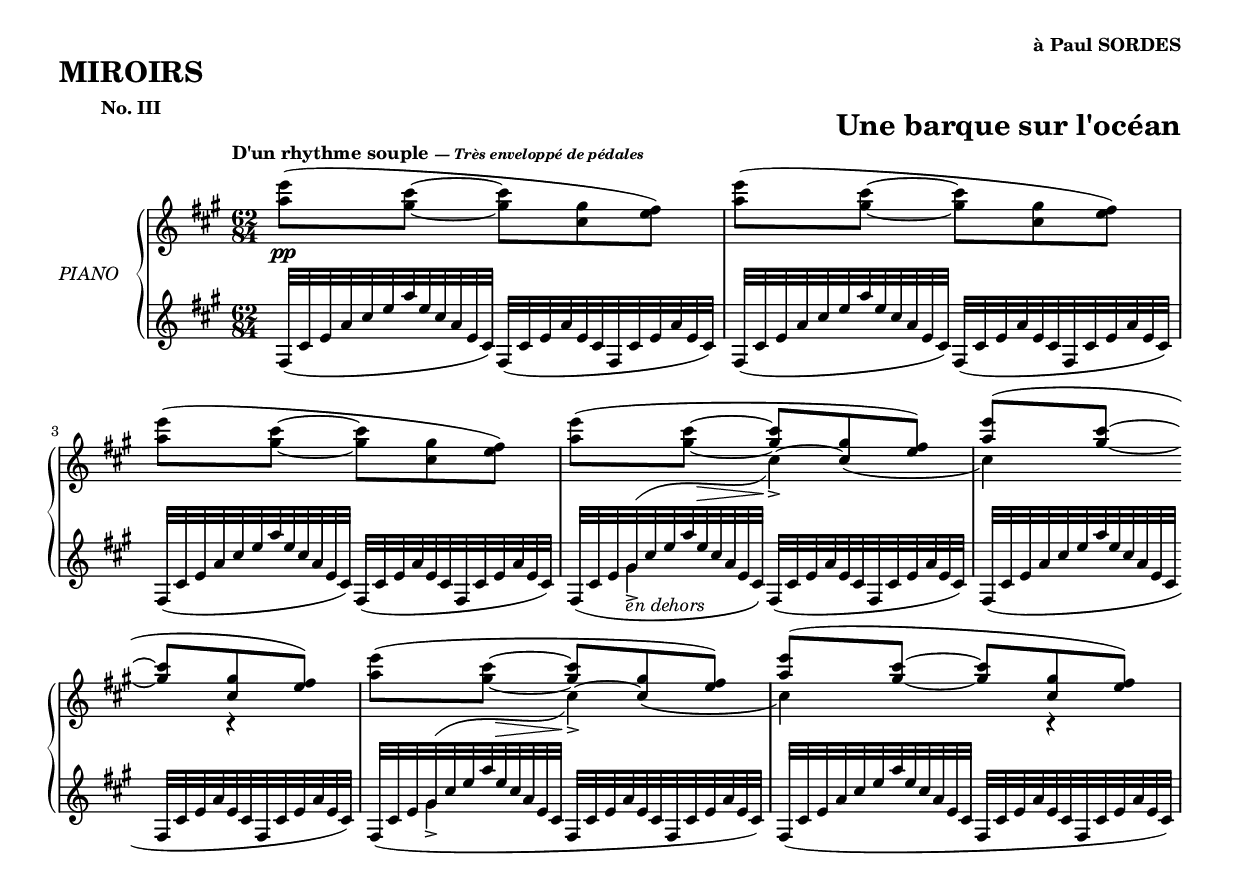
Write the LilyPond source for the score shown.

\version "2.24.4"

\paper {
  print-all-headers = ##t
  ragged-last = ##t
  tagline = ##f

  %remove below
  scoreTitleMarkup = \markup {
    \dir-column {
        \fill-line {
          \null
          \center-align \fontsize #-2 \bold "à Paul SORDES"
        }
        \fill-line {
          \dir-column {
            \center-align \fontsize #2 \bold "MIROIRS"
            \center-align \fontsize #-2 \bold "No. III"
          }
          \null
        }
        \fill-line {
          \null
          \fontsize #2 \bold "Une barque sur l'océan"
        }
      }
    }

}

% QOL
mBreak = { \break }
pBreak = { \pageBreak }
sustainTap = \sustainOff\sustainOn
toUpper = { \change Staff = "pianoUpper" }
toLower = { \change Staff = "pianoLower" }

% subdividing beams
divtwo = { \set subdivideBeams = ##t \set baseMoment = #(ly:make-moment 1/2) \set beatStructure = 1,1 }
divfour = { \set subdivideBeams = ##t \set baseMoment = #(ly:make-moment 1/4) \set beatStructure = 1,1,1,1 }
diveight = { \set subdivideBeams = ##t \set baseMoment = #(ly:make-moment 1/8) \set beatStructure = 2,2,2,2 }
divsixteen = { \set subdivideBeams = ##t \set baseMoment = #(ly:make-moment 1/16) \set beatStructure = 4,4,4,4 }

\version "2.24.4"

globalLayout = {

  %1
  \time 2/4
  \set Staff.timeSignatureFraction = 62/84 % the zaza
  \key a \major
  
  %1
  \tempo \markup { "D'un rhythme souple" \fontsize #-2 \italic "― Très enveloppé de pédales" }
  s2 |

  %2
  s2 |

}
 % time, tempo markings, keys, barlines, etc.
\version "2.24.4"

\parallelMusic globalMidi,pianoDynamicsMidi {

  \time 2/4
  \key a \major

  %1
  \tempo 4=56 s4
  \tempo 4=60 s8
  \tempo 4=66 s8 |
  s2\pppp |

  %2-7
  \repeat unfold 6{
    \tempo 4=56 s4
    \tempo 4=60 s8
    \tempo 4=66 s8 |
    s2 | 
  }

}
 % tempo changes & MIDI dynamics
\version "2.24.4"

\parallelMusic pianoDynamicsUpper,pianoDynamicsBetween,pianoDynamicsLower {

  %1
  s2 |
  s2\pp |
  s2 |

  %2
  s2 |
  s2 |
  s2 |

  %3
  s2 |
  s2 |
  s2 |

  %4
  s2 |
  \tuplet 12/8 { s32*7 s8\> s32\! } s4 |
  s2 |

  %5
  s2 |
  s2 |
  s2 |

  %6
  s2 |
  \tuplet 12/8 { s32*7 s8\> s32\! } s4 |
  s2 |

  %7
  s2 |
  s2 |
  s2 |

}
 % dynamics & hairpins for layout
\version "2.24.4"

\parallelMusic pianoUpper,pianoLower,pianoPedal {
  
  %1
  \omit TupletNumber
  < a'' e' >8( < gis cis >~ \tuplet 3/2 { q8 < cis, gis' > < e fis >) } |
  \omit TupletNumber
  \tuplet 12/8 { fis32( cis' e a cis e a e cis a e cis) }
  \tuplet 12/8 { fis,32( cis' e a e cis fis, cis' e a e cis) } |
  s2\unaCorda\sustainOn |

  %2
  < a e' >8( < gis cis >~ \tuplet 3/2 { q8 < cis, gis' > < e fis >) } |
  \tuplet 12/8 { fis,32( cis' e a cis e a e cis a e cis) }
  \tuplet 12/8 { fis,32( cis' e a e cis fis, cis' e a e cis) } |
  s2\sustainTap |

  \mBreak % breaks could be in globalLayout, but for solo piano it can be here

  %3
  < a e' >8( < gis cis >~ \tuplet 3/2 { q8 < cis, gis' > < e fis >) } |
  \tuplet 12/8 { fis,32( cis' e a cis e a e cis a e cis) }
  \tuplet 12/8 { fis,32( cis' e a e cis fis, cis' e a e cis) } |
  s2\sustainTap |

  %4
  <<
    { \omit TupletNumber \stemDown < a e' >8( < gis_~ cis^~ > \stemUp \tuplet 3/2 { q8 < cis, gis' > < e fis >) } } \\
    {
      \omit TupletNumber \omit TupletBracket
      \toLower \tuplet 12/8 {
        s32*3
        \shape #'((0.6 . 7) (3 . 8.3) (0 . -5.7) (-0.6 . -3)) Slur
        gis,4^(->_\markup { \italic "en dehors" } s32
      }
      \toUpper \tuplet 3/1 { cis4)->^~ \once \hideNotes cis4_( s4 }
    }
  >> |
  \tuplet 12/8 { 
    \shape #'((0 . 0) (2 . -1) (2 . -1) (0 . -1)) Slur    
    fis,32( cis' e gis cis e a e cis a e cis)
  }
  \tuplet 12/8 { fis,32( cis' e a e cis fis, cis' e a e cis) } |
  s2\sustainTap |

  %mBreak in middle of m5

  %5
  <<
    { 
      < a' e' >8( < gis_~ cis^~ >
      \mBreak
      \tuplet 3/2 { q8 < cis, gis' > < e fis >) }
    } \\
    { cis4) \tuplet 3/2 { s8 r4 } }
  >> |
  \tuplet 12/8 { fis,32( cis' e a cis e a e cis a e cis }
  \tuplet 12/8 { fis,32 cis' e a e cis fis, cis' e a e cis) } |
  s2\sustainTap |

  %6
  <<
    { \omit TupletNumber \stemDown < a' e' >8( < gis_~ cis^~ > \stemUp \tuplet 3/2 { q8 < cis, gis' > < e fis >) } } \\
    {
      \omit TupletNumber \omit TupletBracket
      \toLower \tuplet 12/8 {
        s32*3
        \shape #'((0.6 . 7) (3 . 8.3) (0 . -5.7) (-0.6 . -3)) Slur
        gis,4^(-> s32
      }
      \toUpper \tuplet 3/1 { cis4)->^~ \once \hideNotes cis4_( s4 }
    }
  >> |
  \tuplet 12/8 { fis,32( cis' e gis cis e a e cis a e cis}
  \tuplet 12/8 { fis,32 cis' e a e cis fis, cis' e a e cis) } |
  s2\sustainTap |

  %7
  <<
    { < a' e' >8( < gis_~ cis^~ > \tuplet 3/2 { q8 < cis, gis' > < e fis >) } } \\
    { cis4) \tuplet 3/2 { s8 r4 } }
  >> |
  \tuplet 12/8 { fis,32( cis' e a cis e a e cis a e cis }
  \tuplet 12/8 { fis,32 cis' e a e cis fis, cis' e a e cis) } |
  s2\sustainTap |

}

 % the music
\include "articulate.ly"

% when a composition includes repeats, consider using tag #'midi
% - voltas:
%   - layout: set volta/barlines and go straight to next measure
%   - midi: either put repeated music/global in a separate variable, or copy and paste, then call with \tag #'midi


mainLayout = {

  \new PianoStaff \with {
    instrumentName = \markup { \italic "PIANO" }
  } \keepWithTag #'layout <<
      \autoBreaksOff
      \new Dynamics <<
        \globalLayout
        \pianoDynamicsUpper
      >>
      \new Staff = "pianoUpper" << 
        \globalLayout
        \relative { \pianoUpper }
      >>
      \new Dynamics <<
        \globalLayout
        \pianoDynamicsBetween
      >>
      \new Staff = "pianoLower" <<
        \globalLayout
        \relative { \pianoLower }
      >>
      \new Dynamics <<
        \globalLayout
        \pianoDynamicsLower
      >>
      %\new Dynamics << \globalLayout \pianoPedal >>
    >>

}

mainMidi = {

    \new PianoStaff \with{
      instrumentName = "Piano"
      midiInstrument = "acoustic grand"
      midiMaximumVolume = 1.0
      midiMinimumVolume = 0.0
      \accepts Dynamics
      \consists "Dynamic_performer"
    }
    \keepWithTag #'midi <<
      \globalMidi
      \new Staff = "pianoUpper" << \relative { \pianoUpper } { \pianoDynamicsMidi } { \pianoPedal } >>
      \new Staff = "pianoLower" << \relative { \pianoLower } { \pianoDynamicsMidi } { \pianoPedal } >>
    >>

}

% when calling from a top main.ly, comment below

\score { 
  << \mainLayout >> % brackets just in case of ly2video (it inserts `\unfoldRepeats` after `\score` but doesn't add any brackets)
  \header {

  }
  \layout { 
    #(layout-set-staff-size 16)
  }
}

\score {
  << \mainMidi >>
  \midi { 
    \context { \Score midiChannelMapping = #'instrument }
  }
}